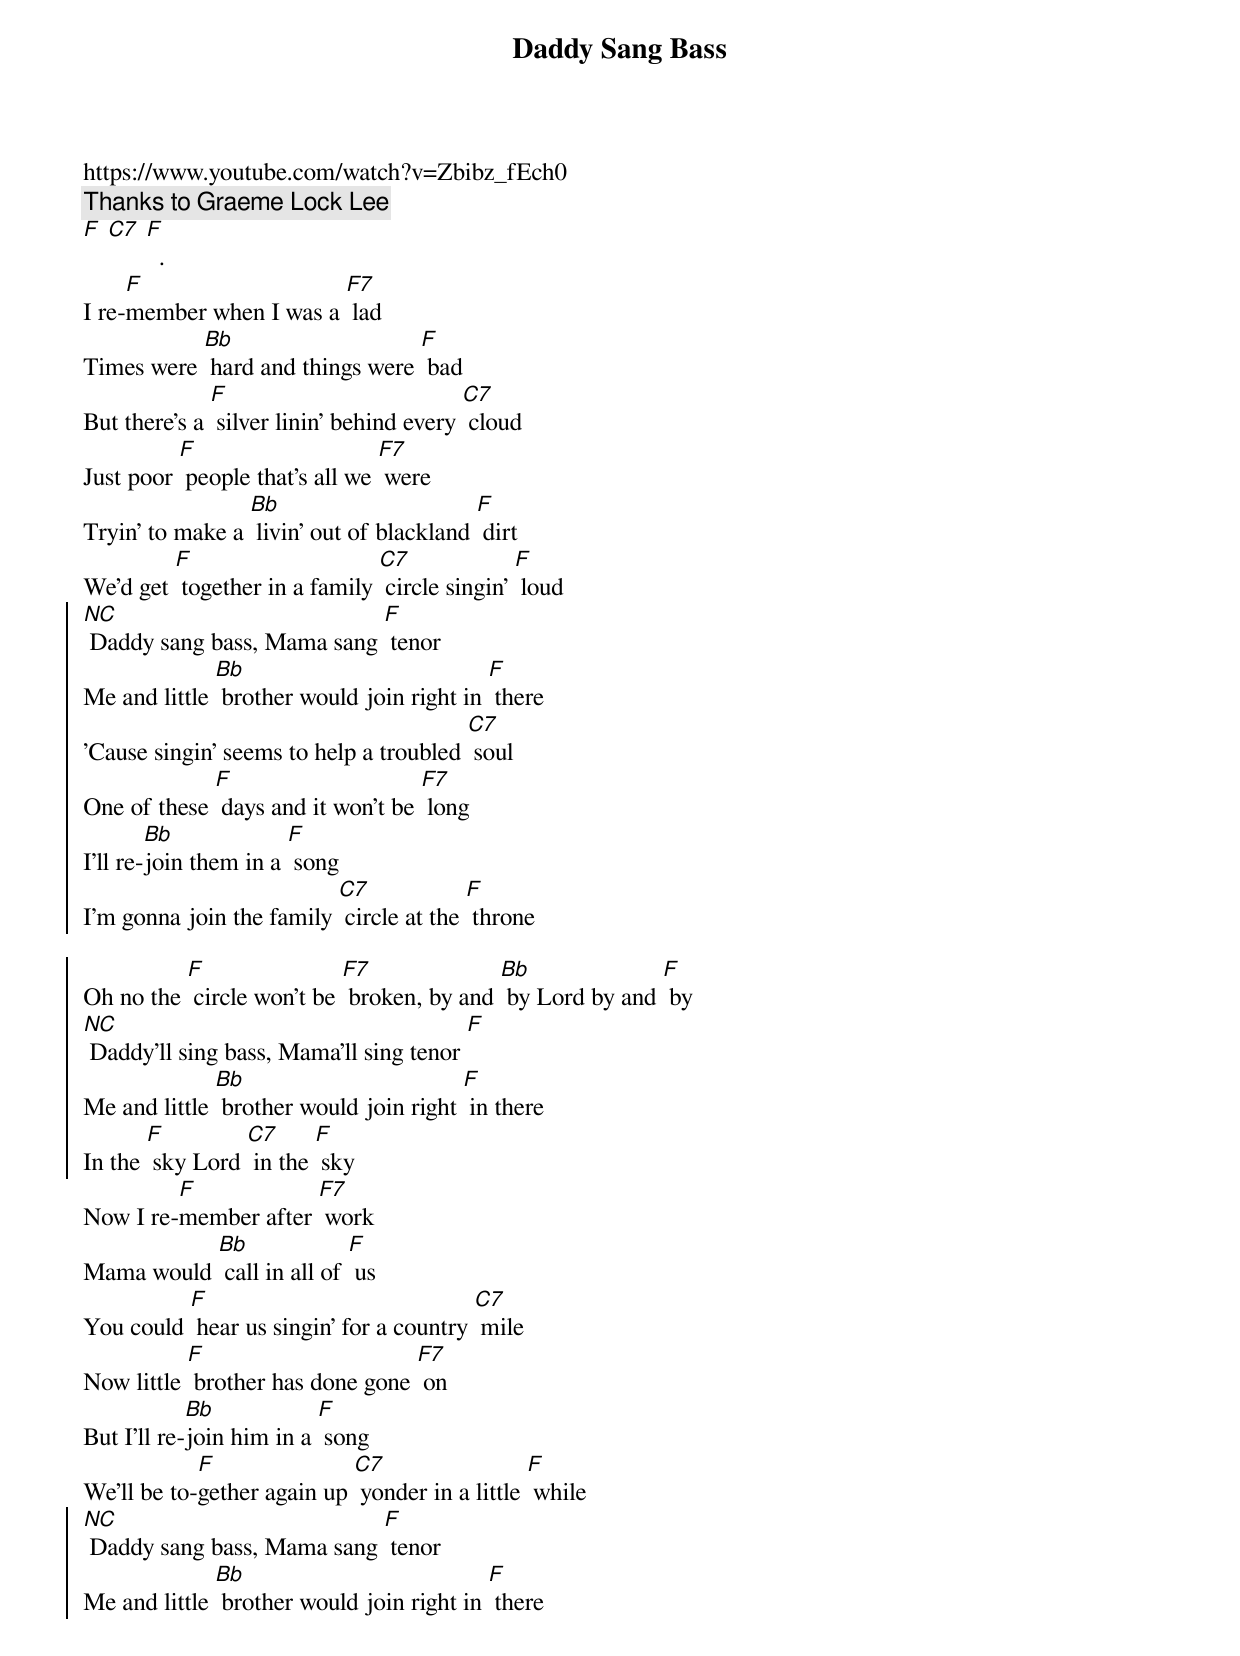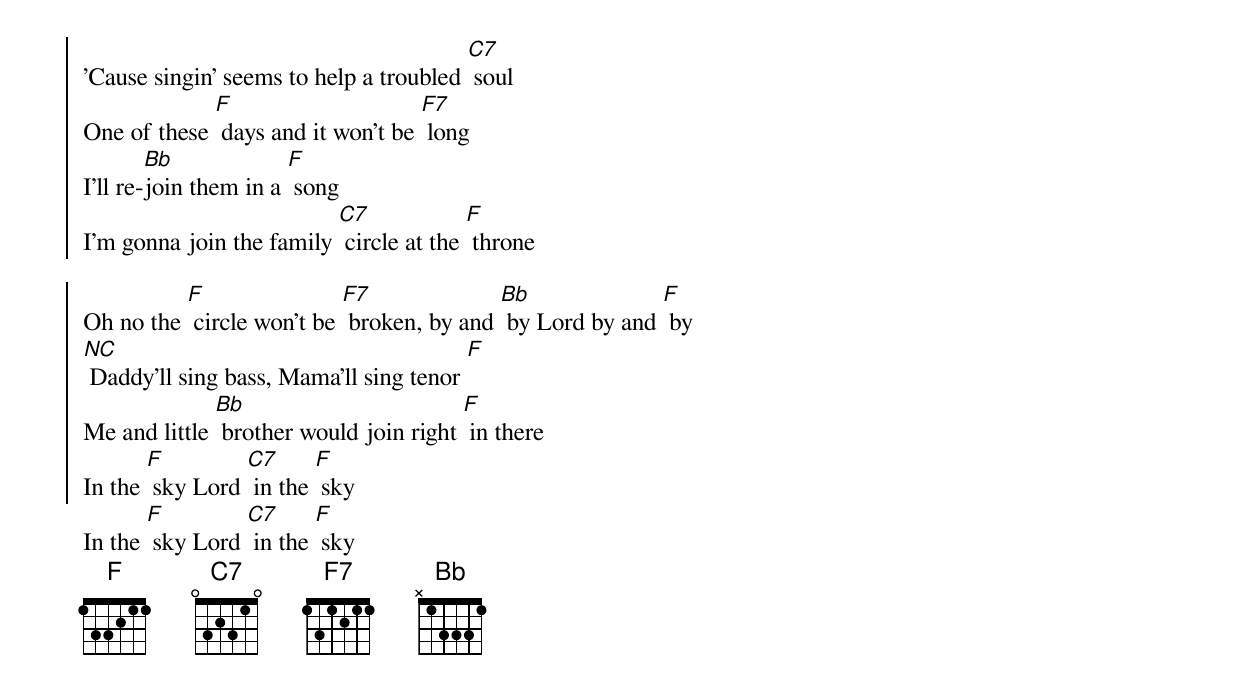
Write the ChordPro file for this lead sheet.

{t: Daddy Sang Bass}
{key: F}
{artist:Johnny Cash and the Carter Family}
https://www.youtube.com/watch?v=Zbibz_fEch0
{c: Thanks to Graeme Lock Lee }
[F] [C7] [F]  .
I re-[F]member when I was a [F7] lad
Times were [Bb] hard and things were [F] bad
But there's a [F] silver linin' behind every [C7] cloud
Just poor [F] people that's all we [F7] were
Tryin' to make a [Bb] livin' out of blackland [F] dirt
We'd get [F] together in a family [C7] circle singin' [F] loud
{soc}
[NC] Daddy sang bass, Mama sang [F] tenor
Me and little [Bb] brother would join right in [F] there
'Cause singin' seems to help a troubled [C7] soul
One of these [F] days and it won't be [F7] long
I'll re-[Bb]join them in a [F] song
I'm gonna join the family [C7] circle at the [F] throne

Oh no the [F] circle won't be [F7] broken, by and [Bb] by Lord by and [F] by
[NC] Daddy'll sing bass, Mama'll sing tenor [F]
Me and little [Bb] brother would join right [F] in there
In the [F] sky Lord [C7] in the [F] sky
{eoc}
Now I re-[F]member after [F7] work
Mama would [Bb] call in all of [F] us
You could [F] hear us singin' for a country [C7] mile
Now little [F] brother has done gone [F7] on
But I'll re-[Bb]join him in a [F] song
We’ll be to-[F]gether again up [C7] yonder in a little [F] while
{soc}
[NC] Daddy sang bass, Mama sang [F] tenor
Me and little [Bb] brother would join right in [F] there
'Cause singin' seems to help a troubled [C7] soul
One of these [F] days and it won't be [F7] long
I'll re-[Bb]join them in a [F] song
I'm gonna join the family [C7] circle at the [F] throne

Oh no the [F] circle won't be [F7] broken, by and [Bb] by Lord by and [F] by
[NC] Daddy'll sing bass, Mama'll sing tenor [F]
Me and little [Bb] brother would join right [F] in there
In the [F] sky Lord [C7] in the [F] sky
{eoc}
In the [F] sky Lord [C7] in the [F] sky
